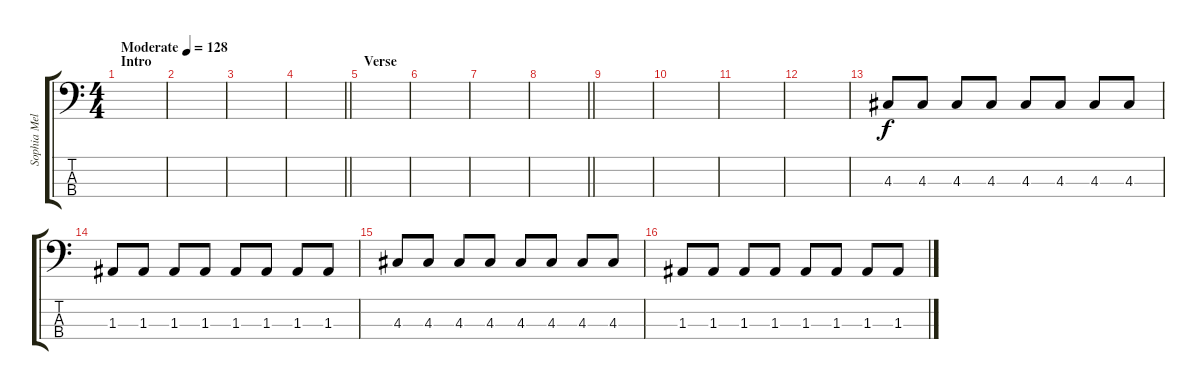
\track ("Sophia Melon" "Sophia Mel") {instrument acousticbass}
\staff {score tabs}
\tuning (G2 D2 A1 E1) {hide}
\ts (4 4)
\section ("" "Intro")
\tempo (128 "Moderate")
\clef f4
\ks c
|
|
|
\barLineRight lightlight
|
\section ("" "Verse")
|
|
|
\barLineRight lightlight
|
|
|
|
|
4.3.8 4.3.8 4.3.8 4.3.8 4.3.8 4.3.8 4.3.8 4.3.8 |
1.3.8 1.3.8 1.3.8 1.3.8 1.3.8 1.3.8 1.3.8 1.3.8 |
4.3.8 4.3.8 4.3.8 4.3.8 4.3.8 4.3.8 4.3.8 4.3.8 |
1.3.8 1.3.8 1.3.8 1.3.8 1.3.8 1.3.8 1.3.8 1.3.8
